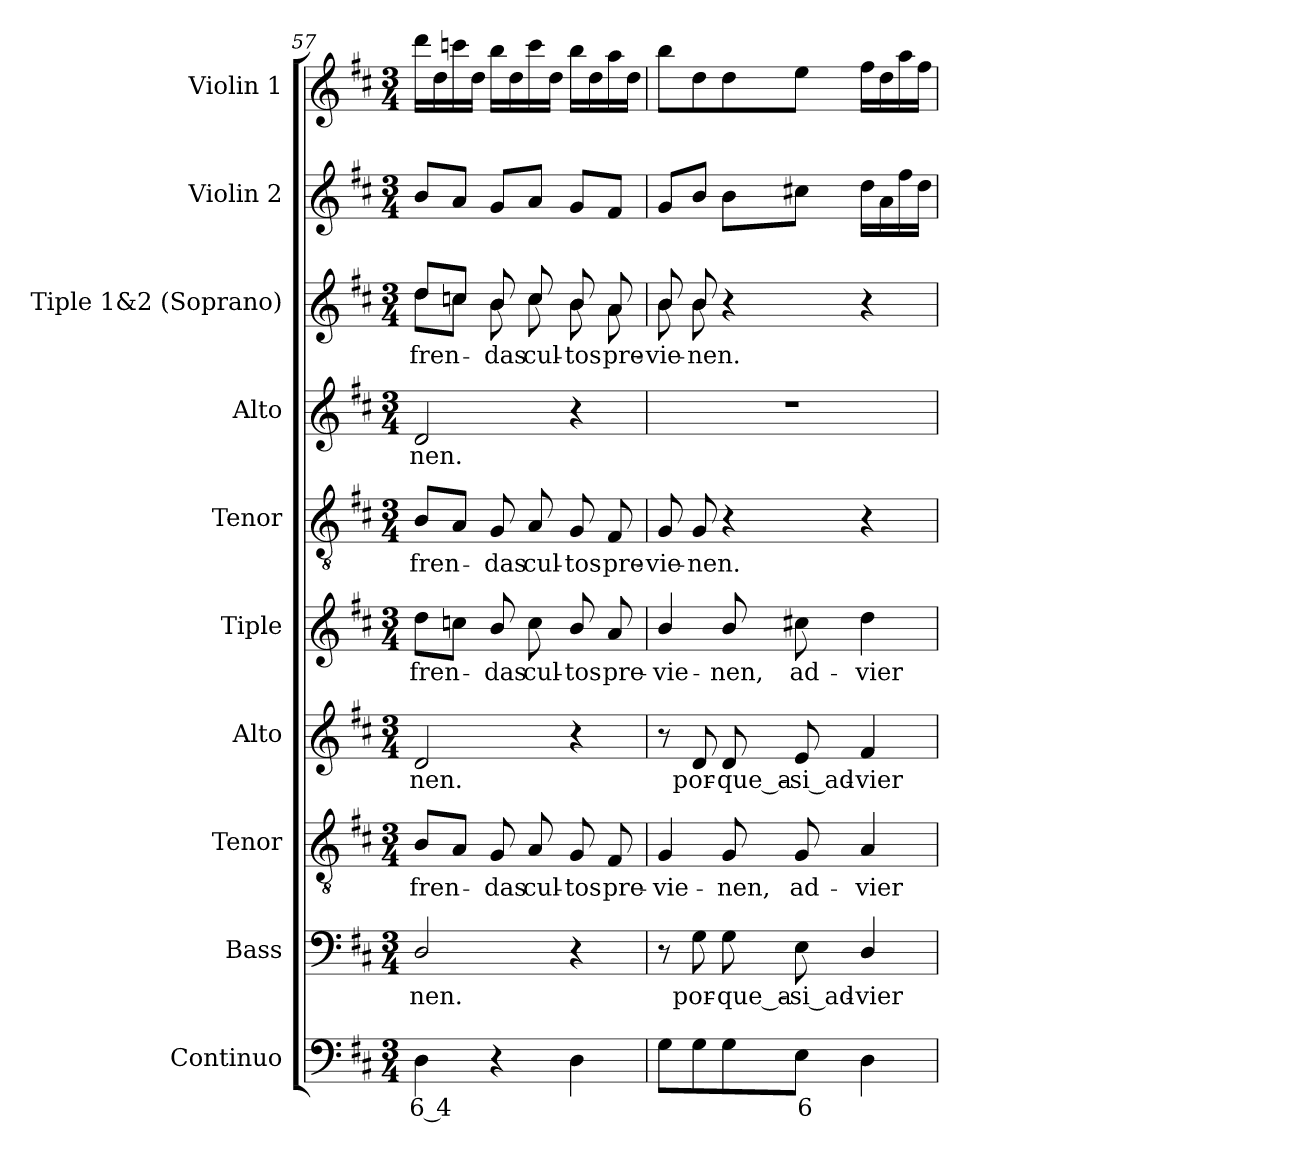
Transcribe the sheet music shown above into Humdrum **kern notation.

**kern	**text	**kern	**text	**kern	**text	**kern	**text	**kern	**text	**kern	**text	**kern	**text	**kern	**text	**kern	**kern
*part10	*part10	*part9	*part9	*part8	*part8	*part7	*part7	*part6	*part6	*part5	*part5	*part4	*part4	*part3	*part3	*part2	*part1
*staff10	*staff10	*staff9	*staff9	*staff8	*staff8	*staff7	*staff7	*staff6	*staff6	*staff5	*staff5	*staff4	*staff4	*staff3	*staff3	*staff2	*staff1
*I"Continuo	*	*I"Bass	*	*I"Tenor	*	*I"Alto	*	*I"Tiple	*	*I"Tenor	*	*I"Alto	*	*I"Tiple 1&2 (Soprano)	*	*I"Violin 2	*I"Violin 1
*I'Cont.	*	*I'B.	*	*I'T.	*	*I'A.	*	*	*	*I'T.	*	*I'A.	*	*I'S.	*	*I'Vln. 2	*I'Vln. 1
!!LO:PB:g=z
*clefF4	*	*clefF4	*	*clefGv2	*	*clefG2	*	*clefG2	*	*clefGv2	*	*clefG2	*	*clefG2	*	*clefG2	*clefG2
*	*	*	*	*ITrd7c12	*	*	*	*	*	*ITrd7c12	*	*	*	*	*	*	*
*k[f#c#]	*	*k[f#c#]	*	*k[f#c#]	*	*k[f#c#]	*	*k[f#c#]	*	*k[f#c#]	*	*k[f#c#]	*	*k[f#c#]	*	*k[f#c#]	*k[f#c#]
*D:	*	*D:	*	*D:	*	*D:	*	*D:	*	*D:	*	*D:	*	*D:	*	*D:	*D:
*M3/4	*	*M3/4	*	*M3/4	*	*M3/4	*	*M3/4	*	*M3/4	*	*M3/4	*	*M3/4	*	*M3/4	*M3/4
=57	=57	=57	=57	=57	=57	=57	=57	=57	=57	=57	=57	=57	=57	=57	=57	=57	=57
!	!LO:LY:b:color=#000000	!	!	!	!	!	!	!	!	!	!	!	!	!	!	!	!
!	!	!	!LO:LY:b:color=#000000	!	!	!	!	!	!	!	!	!	!	!	!	!	!
!	!	!	!	!	!LO:LY:b:color=#000000	!	!	!	!	!	!	!	!	!	!	!	!
!	!	!	!	!	!	!	!LO:LY:b:color=#000000	!	!	!	!	!	!	!	!	!	!
!	!	!	!	!	!	!	!	!	!LO:LY:b:color=#000000	!	!	!	!	!	!	!	!
!	!	!	!	!	!	!	!	!	!	!	!LO:LY:b:color=#000000	!	!	!	!	!	!
!	!	!	!	!	!	!	!	!	!	!	!	!	!LO:LY:b:color=#000000	!	!	!	!
!	!	!	!	!	!	!	!	!	!	!	!	!	!	!	!LO:LY:b:color=#000000	!	!
*	*	*	*	*	*	*	*	*	*	*	*	*	*	*^	*	*	*
4Di\	6 4	2Di/	-nen.	8BBi/L	-fren-	2di/	-nen.	8ddi\L	-fren-	8BBi/L	-fren-	2di/	-nen.	8ddi/L	8ddi\L	-fren-	8bi/L	16dddi\LL
.	.	.	.	.	.	.	.	.	.	.	.	.	.	.	.	.	.	16ddi\
.	.	.	.	8AAi/J	.	.	.	8ccni\J	.	8AAi/J	.	.	.	8ccni/J	8cci\J	.	8ai/J	16cccni\
.	.	.	.	.	.	.	.	.	.	.	.	.	.	.	.	.	.	16ddi\JJ
!	!	!	!	!	!LO:LY:b:color=#000000	!	!	!	!	!	!	!	!	!	!	!	!	!
!	!	!	!	!	!	!	!	!	!LO:LY:b:color=#000000	!	!	!	!	!	!	!	!	!
!	!	!	!	!	!	!	!	!	!	!	!LO:LY:b:color=#000000	!	!	!	!	!	!	!
!	!	!	!	!	!	!	!	!	!	!	!	!	!	!	!	!LO:LY:b:color=#000000	!	!
4r	.	.	.	8GGi/	-das	.	.	8bi/	-das	8GGi/	-das	.	.	8bi/	8bi\	-das	8gi/L	16bbi\LL
.	.	.	.	.	.	.	.	.	.	.	.	.	.	.	.	.	.	16ddi\
!	!	!	!	!	!LO:LY:b:color=#000000	!	!	!	!	!	!	!	!	!	!	!	!	!
!	!	!	!	!	!	!	!	!	!LO:LY:b:color=#000000	!	!	!	!	!	!	!	!	!
!	!	!	!	!	!	!	!	!	!	!	!LO:LY:b:color=#000000	!	!	!	!	!	!	!
!	!	!	!	!	!	!	!	!	!	!	!	!	!	!	!	!LO:LY:b:color=#000000	!	!
.	.	.	.	8AAi/	cul-	.	.	8cci\	cul-	8AAi/	cul-	.	.	8cci/	8cci\	cul-	8ai/J	16ccci\
.	.	.	.	.	.	.	.	.	.	.	.	.	.	.	.	.	.	16ddi\JJ
!	!	!	!	!	!LO:LY:b:color=#000000	!	!	!	!	!	!	!	!	!	!	!	!	!
!	!	!	!	!	!	!	!	!	!LO:LY:b:color=#000000	!	!	!	!	!	!	!	!	!
!	!	!	!	!	!	!	!	!	!	!	!LO:LY:b:color=#000000	!	!	!	!	!	!	!
!	!	!	!	!	!	!	!	!	!	!	!	!	!	!	!	!LO:LY:b:color=#000000	!	!
4Di\	.	4r	.	8GGi/	-tos	4r	.	8bi/	-tos	8GGi/	-tos	4r	.	8bi/	8bi\	-tos	8gi/L	16bbi\LL
.	.	.	.	.	.	.	.	.	.	.	.	.	.	.	.	.	.	16ddi\
!	!	!	!	!	!LO:LY:b:color=#000000	!	!	!	!	!	!	!	!	!	!	!	!	!
!	!	!	!	!	!	!	!	!	!LO:LY:b:color=#000000	!	!	!	!	!	!	!	!	!
!	!	!	!	!	!	!	!	!	!	!	!LO:LY:b:color=#000000	!	!	!	!	!	!	!
!	!	!	!	!	!	!	!	!	!	!	!	!	!	!	!	!LO:LY:b:color=#000000	!	!
.	.	.	.	8FF#i/	pre-	.	.	8ai/	pre-	8FF#i/	pre-	.	.	8ai/	8ai\	pre-	8f#i/J	16aai\
.	.	.	.	.	.	.	.	.	.	.	.	.	.	.	.	.	.	16ddi\JJ
=58	=58	=58	=58	=58	=58	=58	=58	=58	=58	=58	=58	=58	=58	=58	=58	=58	=58	=58
!	!	!	!	!	!LO:LY:b:color=#000000	!	!	!	!	!	!	!	!	!	!	!	!	!
!	!	!	!	!	!	!	!	!	!LO:LY:b:color=#000000	!	!	!	!	!	!	!	!	!
!	!	!	!	!	!	!	!	!	!	!	!LO:LY:b:color=#000000	!LO:N:vis=1	!	!	!	!	!	!
!	!	!	!	!	!	!	!	!	!	!	!	!	!	!	!	!LO:LY:b:color=#000000	!	!
8Gi\L	.	8r	.	4GGi/	-vie-	8r	.	4bi/	-vie-	8GGi/	-vie-	2.r	.	8bi/	8bi\	-vie-	8gi/L	8bbi\L
!	!	!	!LO:LY:b:color=#000000	!	!	!	!	!	!	!	!	!	!	!	!	!	!	!
!	!	!	!	!	!	!	!LO:LY:b:color=#000000	!	!	!	!	!	!	!	!	!	!	!
!	!	!	!	!	!	!	!	!	!	!	!LO:LY:b:color=#000000	!	!	!	!	!	!	!
!	!	!	!	!	!	!	!	!	!	!	!	!	!	!	!	!LO:LY:b:color=#000000	!	!
8Gi\	.	8Gi\	por-	.	.	8di/	por-	.	.	8GGi/	-nen.	.	.	8bi/	8bi\	-nen.	8bi/J	8ddi\
!	!	!	!LO:LY:b:color=#000000	!	!	!	!	!	!	!	!	!	!	!	!	!	!	!
!	!	!	!	!	!LO:LY:b:color=#000000	!	!	!	!	!	!	!	!	!	!	!	!	!
!	!	!	!	!	!	!	!LO:LY:b:color=#000000	!	!	!	!	!	!	!	!	!	!	!
!	!	!	!	!	!	!	!	!	!LO:LY:b:color=#000000	!	!	!	!	!	!	!	!	!
8Gi\	.	8Gi\	-que_a-	8GGi/	-nen,	8di/	-que_a-	8bi/	-nen,	4r	.	.	.	4r	4ryy	.	8bi\L	8ddi\
!	!LO:LY:b:color=#000000	!	!	!	!	!	!	!	!	!	!	!	!	!	!	!	!	!
!	!	!	!LO:LY:b:color=#000000	!	!	!	!	!	!	!	!	!	!	!	!	!	!	!
!	!	!	!	!	!LO:LY:b:color=#000000	!	!	!	!	!	!	!	!	!	!	!	!	!
!	!	!	!	!	!	!	!LO:LY:b:color=#000000	!	!	!	!	!	!	!	!	!	!	!
!	!	!	!	!	!	!	!	!	!LO:LY:b:color=#000000	!	!	!	!	!	!	!	!	!
8Ei\J	6	8Ei\	-si_ad-	8GGi/	ad-	8ei/	-si_ad-	8cc#Xi\	ad-	.	.	.	.	.	.	.	8cc#Xi\J	8eei\J
!	!	!	!LO:LY:b:color=#000000	!	!	!	!	!	!	!	!	!	!	!	!	!	!	!
!	!	!	!	!	!LO:LY:b:color=#000000	!	!	!	!	!	!	!	!	!	!	!	!	!
!	!	!	!	!	!	!	!LO:LY:b:color=#000000	!	!	!	!	!	!	!	!	!	!	!
!	!	!	!	!	!	!	!	!	!LO:LY:b:color=#000000	!	!	!	!	!	!	!	!	!
4Di\	.	4Di/	-vier-	4AAi/	-vier-	4f#i/	-vier-	4ddi\	-vier-	4r	.	.	.	4r	4ryy	.	16ddi\LL	16ff#i\LL
.	.	.	.	.	.	.	.	.	.	.	.	.	.	.	.	.	16ai\	16ddi\
.	.	.	.	.	.	.	.	.	.	.	.	.	.	.	.	.	16ff#i\	16aai\
.	.	.	.	.	.	.	.	.	.	.	.	.	.	.	.	.	16ddi\JJ	16ff#i\JJ
*	*	*	*	*	*	*	*	*	*	*	*	*	*	*v	*v	*	*	*
=	=	=	=	=	=	=	=	=	=	=	=	=	=	=	=	=	=
*-	*-	*-	*-	*-	*-	*-	*-	*-	*-	*-	*-	*-	*-	*-	*-	*-	*-
